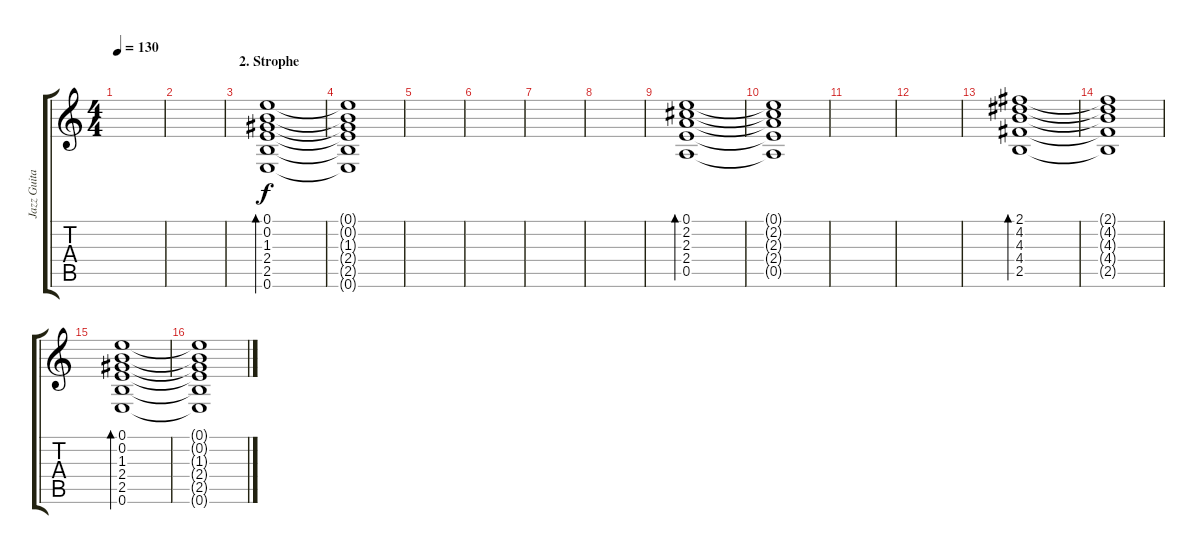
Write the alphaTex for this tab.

\track ("Jazz Guitar" "Jazz Guita") {instrument electricguitarjazz}
\staff {score tabs}
\tuning (E4 B3 G3 D3 A2 E2) {hide}
\ts (4 4)
\tempo 130
\clef g2
\ks c
|
|
\section ("" "2. Strophe")
(0.1 0.2 1.3 2.4 2.5 0.6).1{bd 240} |
(0.1{t} 0.2{t} 1.3{t} 2.4{t} 2.5{t} 0.6{t}).1 |
|
|
|
|
(0.1 2.2 2.3 2.4 0.5).1{bd 240} |
(0.1{t} 2.2{t} 2.3{t} 2.4{t} 0.5{t}).1 |
|
|
(2.1 4.2 4.3 4.4 2.5).1{bd 240} |
(2.1{t} 4.2{t} 4.3{t} 4.4{t} 2.5{t}).1 |
(0.1 0.2 1.3 2.4 2.5 0.6).1{bd 240} |
(0.1{t} 0.2{t} 1.3{t} 2.4{t} 2.5{t} 0.6{t}).1
